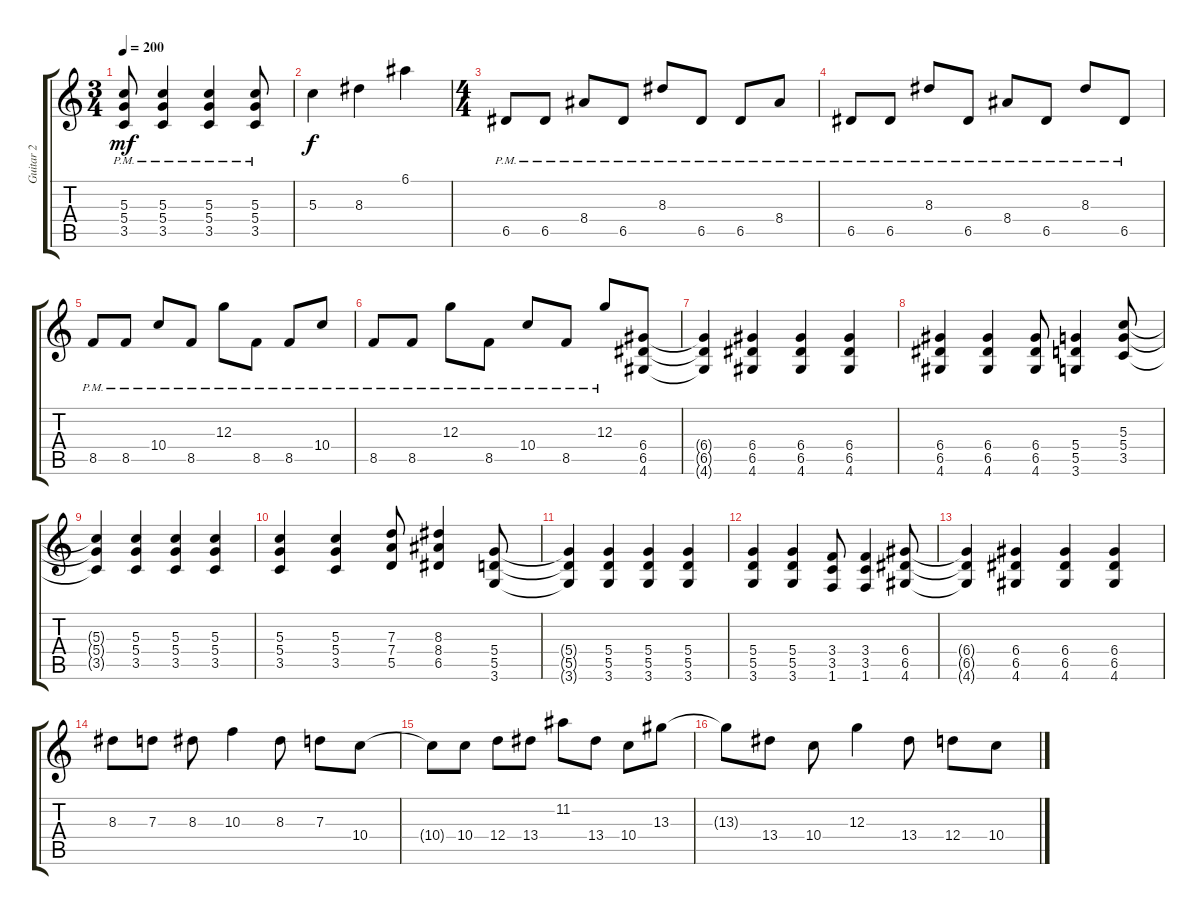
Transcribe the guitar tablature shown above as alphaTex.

\track ("Guitar 2" "Guitar 2") {instrument distortionguitar}
\staff {score tabs}
\tuning (E4 B3 G3 D3 A2 E2) {hide}
\ts (3 4)
\tempo 200
\clef g2
\ks c
(5.3{pm} 5.4{pm} 3.5{pm}).8{dy mf} (5.3{pm} 5.4{pm} 3.5{pm}).4 (5.3{pm} 5.4{pm} 3.5{pm}).4 (5.3{pm} 5.4{pm} 3.5{pm}).8 |
5.3.4{dy f} 8.3.4 6.1.4 |
\ts (4 4)
6.5{pm}.8 6.5{pm}.8 8.4{pm}.8 6.5{pm}.8 8.3{pm}.8 6.5{pm}.8 6.5{pm}.8 8.4{pm}.8 |
6.5{pm}.8 6.5{pm}.8 8.3{pm}.8 6.5{pm}.8 8.4{pm}.8 6.5{pm}.8 8.3{pm}.8 6.5{pm}.8 |
8.5{pm}.8 8.5{pm}.8 10.4{pm}.8 8.5{pm}.8 12.3{pm}.8 8.5{pm}.8 8.5{pm}.8 10.4{pm}.8 |
8.5{pm}.8 8.5{pm}.8 12.3{pm}.8 8.5{pm}.8 10.4{pm}.8 8.5{pm}.8 12.3{pm}.8 (6.4 6.5 4.6).8 |
(6.4{t} 6.5{t} 4.6{t}).4 (6.4 6.5 4.6).4 (6.4 6.5 4.6).4 (6.4 6.5 4.6).4 |
(6.4 6.5 4.6).4 (6.4 6.5 4.6).4 (6.4 6.5 4.6).8 (5.4 5.5 3.6).4 (5.3 5.4 3.5).8 |
(5.3{t} 5.4{t} 3.5{t}).4 (5.3 5.4 3.5).4 (5.3 5.4 3.5).4 (5.3 5.4 3.5).4 |
(5.3 5.4 3.5).4 (5.3 5.4 3.5).4 (7.3 7.4 5.5).8 (8.3 8.4 6.5).4 (5.4 5.5 3.6).8 |
(5.4{t} 5.5{t} 3.6{t}).4 (5.4 5.5 3.6).4 (5.4 5.5 3.6).4 (5.4 5.5 3.6).4 |
(5.4 5.5 3.6).4 (5.4 5.5 3.6).4 (3.4 3.5 1.6).8 (3.4 3.5 1.6).4 (6.4 6.5 4.6).8 |
(6.4{t} 6.5{t} 4.6{t}).4 (6.4 6.5 4.6).4 (6.4 6.5 4.6).4 (6.4 6.5 4.6).4 |
8.3.8 7.3.8 8.3.8 10.3.4 8.3.8 7.3.8 10.4.8 |
10.4{t}.8 10.4.8 12.4.8 13.4.8 11.2.8 13.4.8 10.4.8 13.3.8 |
13.3{t}.8 13.4.8 10.4.8 12.3.4 13.4.8 12.4.8 10.4.8
